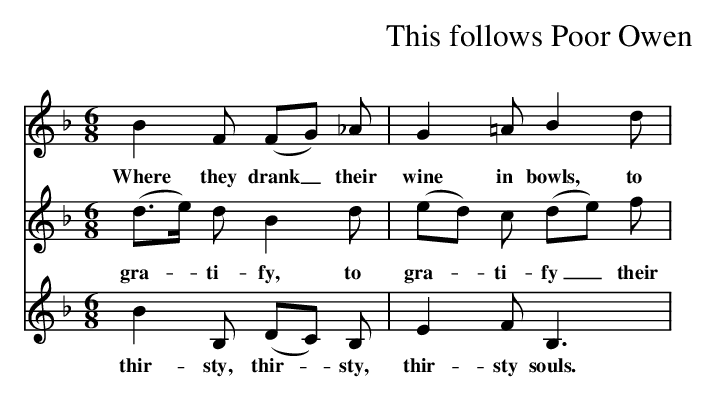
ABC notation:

X:1
T:This follows Poor Owen
M:6/8
L:1/8
K:BbLyd
V:1
B2F (FG) _A|G2=AB2d|
w:Where they drank_ their wine in bowls, to
V:2
(d>e) dB2d|(ed) c (de) f|
w:gra--ti-fy, to gra--ti-fy_ their
V:3
B2B, (DC) B,|E2FB,3|
w:thir-sty, thir--sty, thir-sty souls.
